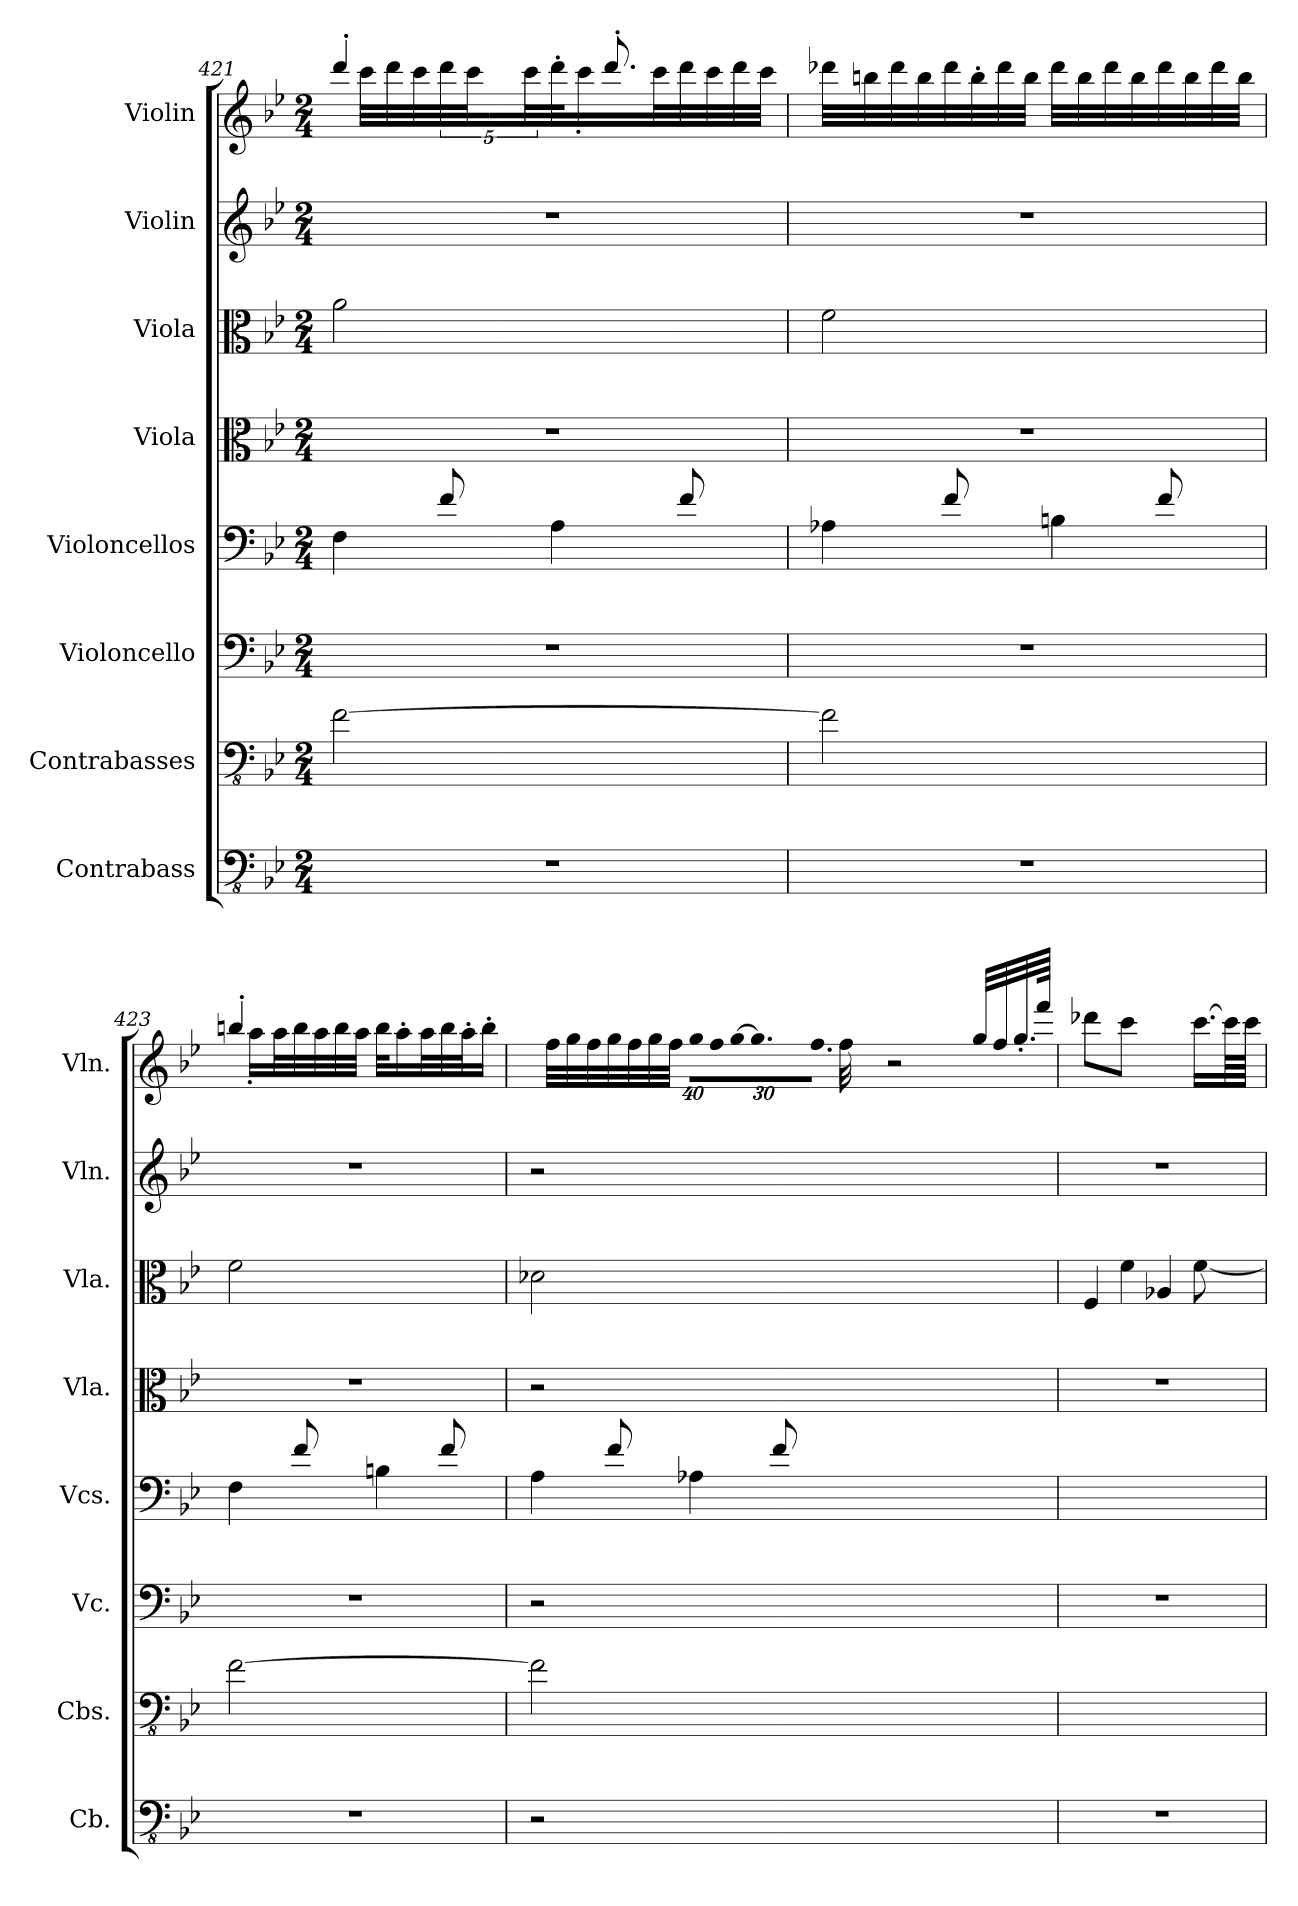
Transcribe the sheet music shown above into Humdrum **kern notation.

**kern	**kern	**kern	**kern	**kern	**kern	**kern	**kern
*part8	*part7	*part6	*part5	*part4	*part3	*part2	*part1
*staff8	*staff7	*staff6	*staff5	*staff4	*staff3	*staff2	*staff1
*I"Contrabass	*I"Contrabasses	*I"Violoncello	*I"Violoncellos	*I"Viola	*I"Viola	*I"Violin	*I"Violin
*I'Cb.	*I'Cbs.	*I'Vc.	*I'Vcs.	*I'Vla.	*I'Vla.	*I'Vln.	*I'Vln.
!!LO:PB:g=z
*clefFv4	*clefFv4	*clefF4	*clefF4	*clefC3	*clefC3	*clefG2	*clefG2
*ITrd7c12	*	*	*	*	*	*	*
*k[b-e-]	*k[b-e-]	*k[b-e-]	*k[b-e-]	*k[b-e-]	*k[b-e-]	*k[b-e-]	*k[b-e-]
*M2/4	*M2/4	*M2/4	*M2/4	*M2/4	*M2/4	*M2/4	*M2/4
=421	=421	=421	=421	=421	=421	=421	=421
*	*	*	*^	*	*	*	*^
2r	[2F\	2r	8ryy	4F\	2r	2a\	2r	4ddd'/	32ryy
.	.	.	.	.	.	.	.	.	32ccc\LLL
.	.	.	.	.	.	.	.	.	32ddd\
.	.	.	.	.	.	.	.	.	32ccc\
.	.	.	8f/	.	.	.	.	.	40ddd\
.	.	.	.	.	.	.	.	.	40ccc\JJJ
.	.	.	.	.	.	.	.	.	20ryy
.	.	.	.	.	.	.	.	.	40ccc\
.	.	.	8ryy	4A\	.	.	.	16ryy	32ddd'\KLL
.	.	.	.	.	.	.	.	.	16ccc'\
.	.	.	.	.	.	.	.	8.ddd'/	.
.	.	.	.	.	.	.	.	.	32ccc\L
.	.	.	8f/	.	.	.	.	.	32ddd\
.	.	.	.	.	.	.	.	.	32ccc\
.	.	.	.	.	.	.	.	.	32ddd\
.	.	.	.	.	.	.	.	.	32ccc\JJJ
*	*	*	*	*	*	*	*	*v	*v
=422	=422	=422	=422	=422	=422	=422	=422	=422
2r	2F\]	2r	8ryy	4A-X\	2r	2f\	2r	32ddd-X\LLL
.	.	.	.	.	.	.	.	32bbn\
.	.	.	.	.	.	.	.	32ddd-\
.	.	.	.	.	.	.	.	32bb\
.	.	.	8f/	.	.	.	.	32ddd-\
.	.	.	.	.	.	.	.	32bb'\
.	.	.	.	.	.	.	.	32ddd-\
.	.	.	.	.	.	.	.	32bb\JJJ
.	.	.	8ryy	4Bn\	.	.	.	32ddd-\LLL
.	.	.	.	.	.	.	.	32bb\
.	.	.	.	.	.	.	.	32ddd-\
.	.	.	.	.	.	.	.	32bb\
.	.	.	8f/	.	.	.	.	32ddd-\
.	.	.	.	.	.	.	.	32bb\
.	.	.	.	.	.	.	.	32ddd-\
.	.	.	.	.	.	.	.	32bb\JJJ
!!LO:PB:g=z
=423	=423	=423	=423	=423	=423	=423	=423	=423
*	*	*	*	*	*	*	*	*^
2r	[2F\	2r	8ryy	4F\	2r	2f\	2r	4bbn'/	32ryy
.	.	.	.	.	.	.	.	.	16aa'\LL
.	.	.	.	.	.	.	.	.	32aa\L
.	.	.	8f/	.	.	.	.	.	32bb\
.	.	.	.	.	.	.	.	.	32aa\
.	.	.	.	.	.	.	.	.	32bb\
.	.	.	.	.	.	.	.	.	32aa\JJJ
.	.	.	8ryy	4Bn\	.	.	.	4ryy	32bb\KLL
.	.	.	.	.	.	.	.	.	16aa'\
.	.	.	.	.	.	.	.	.	32aa\L
.	.	.	8f/	.	.	.	.	.	32bb\
.	.	.	.	.	.	.	.	.	32aa'\J
.	.	.	.	.	.	.	.	.	16bb'\JJ
=424	=424	=424	=424	=424	=424	=424	=424	=424	=424
2r	2F\]	2r	8ryy	4A\	2r	2d-X\	2r	32ryy	4ryy
.	.	.	.	.	.	.	.	32ff\LLL	.
.	.	.	.	.	.	.	.	32gg\	.
.	.	.	.	.	.	.	.	32ff\	.
.	.	.	8f/	.	.	.	.	32gg\	.
.	.	.	.	.	.	.	.	32ff\	.
.	.	.	.	.	.	.	.	32gg\	.
.	.	.	.	.	.	.	.	32ff\JJJ	.
*	*	*	*	*	*	*	*	*Xbrackettup	*
!	!	!	!	!	!	!	!	!LO:N:vis=32	!
.	.	.	8ryy	4A-X\	.	.	.	640%23gg\LLL	8ryy
!	!	!	!	!	!	!	!	!LO:N:vis=64	!
.	.	.	.	.	.	.	.	960%17ff\L	.
!	!	!	!	!	!	!	!	!LO:N:vis=64	!
.	.	.	.	.	.	.	.	[960%17gg\	.
!	!	!	!	!	!	!	!	!LO:N:vis=64.	!
.	.	.	.	.	.	.	.	640%17gg\]	.
!	!	!	!	!	!	!	!	!LO:N:vis=64.	!
.	.	.	.	.	.	.	.	640%17ff\JJJJ	.
.	.	.	.	.	.	.	.	2r	.
.	.	.	8f/	.	.	.	.	.	16ryy
.	.	.	.	.	.	.	.	.	32ryy
.	.	.	.	.	.	.	.	.	32ff\
1920%959ryy	1920%959ryy	1920%959ryy	1920%959ryy	1920%959ryy	1920%959ryy	1920%959ryy	1920%959ryy	.	1920%959ryy
.	.	.	.	.	.	.	.	32gg/LLL	.
.	.	.	.	.	.	.	.	32ff/	.
.	.	.	.	.	.	.	.	32.gg'/	.
.	.	.	.	.	.	.	.	64fff/JJJk	.
*	*	*	*v	*v	*	*	*	*v	*v
=425	=425	=425	=425	=425	=425	=425	=425
*	*	*	*	*	*^	*	*
*	*	*	*	*	*	*^	*	*
2r	2ryy	2r	2ryy	2r	2ryy	8ryy	4F/	2r	8ddd-X\L
.	.	.	.	.	.	4f\	.	.	8ccc\J
.	.	.	.	.	.	.	4A-X/	.	8ryy
.	.	.	.	.	.	[8f\	.	.	[16.ccc\LL
.	.	.	.	.	.	.	.	.	64ccc\LL]
.	.	.	.	.	.	.	.	.	64ccc\JJJJ
*	*	*	*	*	*v	*v	*v	*	*
=	=	=	=	=	=	=	=
*-	*-	*-	*-	*-	*-	*-	*-
